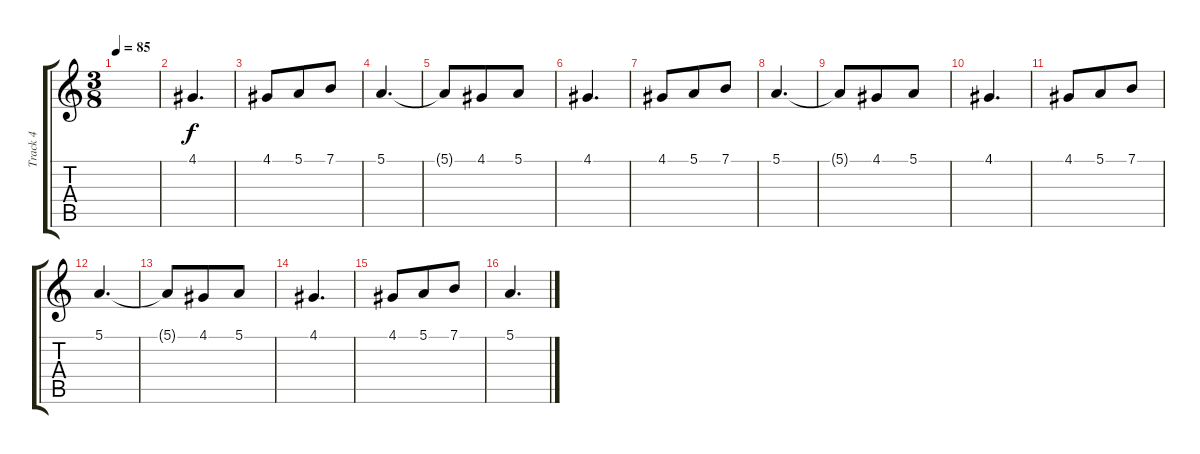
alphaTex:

\track ("Track 4" "Track 4") {instrument brightacousticpiano}
\staff {score tabs}
\tuning (E4 B3 G3 D3 A2 E2) {hide}
\ts (3 8)
\tempo 85
\clef g2
\ks c
|
4.1.4{d} |
4.1.8 5.1.8 7.1.8 |
5.1.4{d} |
5.1{t}.8 4.1.8 5.1.8 |
4.1.4{d} |
4.1.8 5.1.8 7.1.8 |
5.1.4{d} |
5.1{t}.8 4.1.8 5.1.8 |
4.1.4{d} |
4.1.8 5.1.8 7.1.8 |
5.1.4{d} |
5.1{t}.8 4.1.8 5.1.8 |
4.1.4{d} |
4.1.8 5.1.8 7.1.8 |
5.1.4{d}
